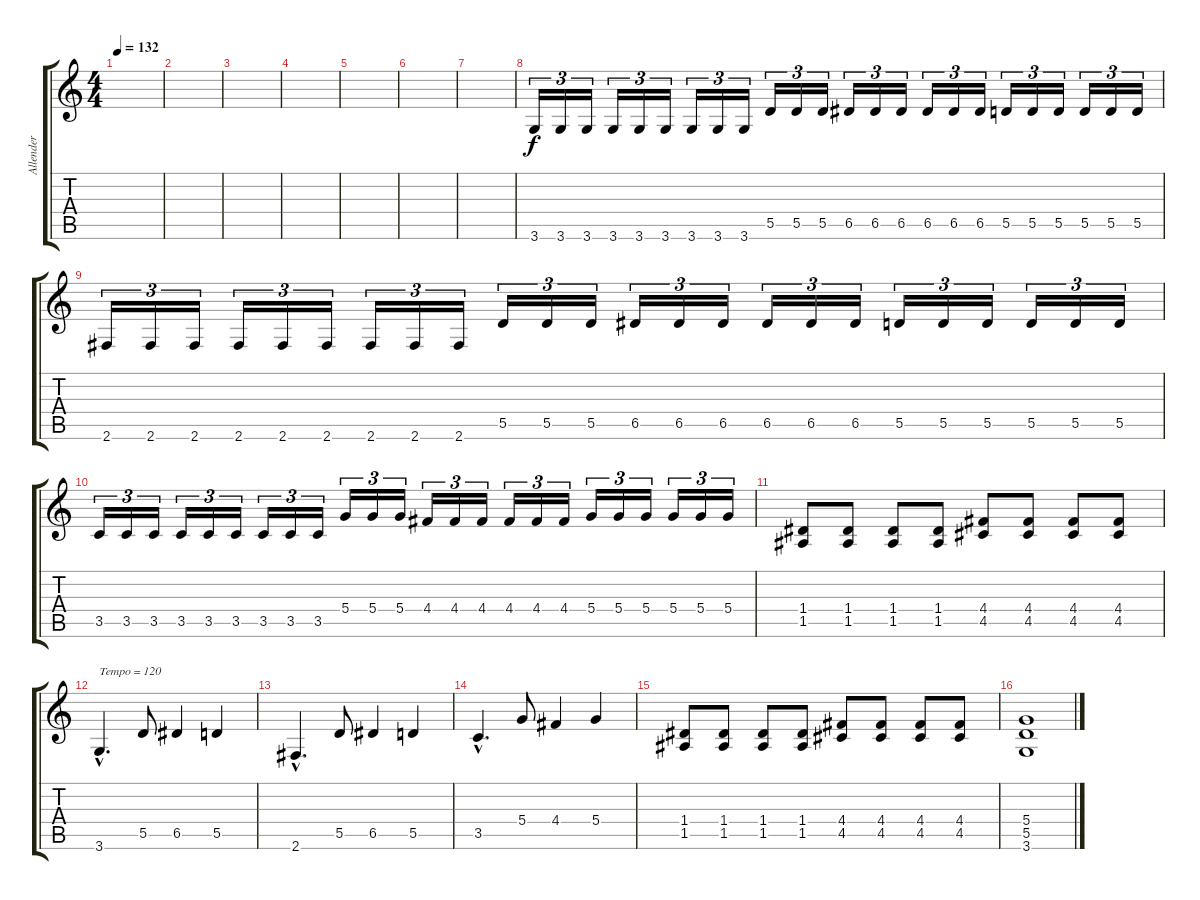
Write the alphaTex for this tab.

\track ("Allender" "Allender") {instrument distortionguitar}
\staff {score tabs}
\tuning (E4 B3 G3 D3 A2 E2) {hide}
\ts (4 4)
\tempo 132
\clef g2
\ks c
|
|
|
|
|
|
|
3.6.16{tu (3 2)} 3.6.16{tu (3 2)} 3.6.16{tu (3 2)} 3.6.16{tu (3 2)} 3.6.16{tu (3 2)} 3.6.16{tu (3 2)} 3.6.16{tu (3 2)} 3.6.16{tu (3 2)} 3.6.16{tu (3 2)} 5.5.16{tu (3 2)} 5.5.16{tu (3 2)} 5.5.16{tu (3 2)} 6.5.16{tu (3 2)} 6.5.16{tu (3 2)} 6.5.16{tu (3 2)} 6.5.16{tu (3 2)} 6.5.16{tu (3 2)} 6.5.16{tu (3 2)} 5.5.16{tu (3 2)} 5.5.16{tu (3 2)} 5.5.16{tu (3 2)} 5.5.16{tu (3 2)} 5.5.16{tu (3 2)} 5.5.16{tu (3 2)} |
2.6.16{tu (3 2)} 2.6.16{tu (3 2)} 2.6.16{tu (3 2)} 2.6.16{tu (3 2)} 2.6.16{tu (3 2)} 2.6.16{tu (3 2)} 2.6.16{tu (3 2)} 2.6.16{tu (3 2)} 2.6.16{tu (3 2)} 5.5.16{tu (3 2)} 5.5.16{tu (3 2)} 5.5.16{tu (3 2)} 6.5.16{tu (3 2)} 6.5.16{tu (3 2)} 6.5.16{tu (3 2)} 6.5.16{tu (3 2)} 6.5.16{tu (3 2)} 6.5.16{tu (3 2)} 5.5.16{tu (3 2)} 5.5.16{tu (3 2)} 5.5.16{tu (3 2)} 5.5.16{tu (3 2)} 5.5.16{tu (3 2)} 5.5.16{tu (3 2)} |
3.5.16{tu (3 2)} 3.5.16{tu (3 2)} 3.5.16{tu (3 2)} 3.5.16{tu (3 2)} 3.5.16{tu (3 2)} 3.5.16{tu (3 2)} 3.5.16{tu (3 2)} 3.5.16{tu (3 2)} 3.5.16{tu (3 2)} 5.4.16{tu (3 2)} 5.4.16{tu (3 2)} 5.4.16{tu (3 2)} 4.4.16{tu (3 2)} 4.4.16{tu (3 2)} 4.4.16{tu (3 2)} 4.4.16{tu (3 2)} 4.4.16{tu (3 2)} 4.4.16{tu (3 2)} 5.4.16{tu (3 2)} 5.4.16{tu (3 2)} 5.4.16{tu (3 2)} 5.4.16{tu (3 2)} 5.4.16{tu (3 2)} 5.4.16{tu (3 2)} |
(1.4 1.5).8 (1.4 1.5).8 (1.4 1.5).8 (1.4 1.5).8 (4.4 4.5).8 (4.4 4.5).8 (4.4 4.5).8 (4.4 4.5).8 |
3.6{hac}.4{d txt "Tempo = 120"} 5.5.8 6.5.4 5.5.4 |
2.6{hac}.4{d} 5.5.8 6.5.4 5.5.4 |
3.5{hac}.4{d} 5.4.8 4.4.4 5.4.4 |
(1.4 1.5).8 (1.4 1.5).8 (1.4 1.5).8 (1.4 1.5).8 (4.4 4.5).8 (4.4 4.5).8 (4.4 4.5).8 (4.4 4.5).8 |
(5.4 5.5 3.6).1
